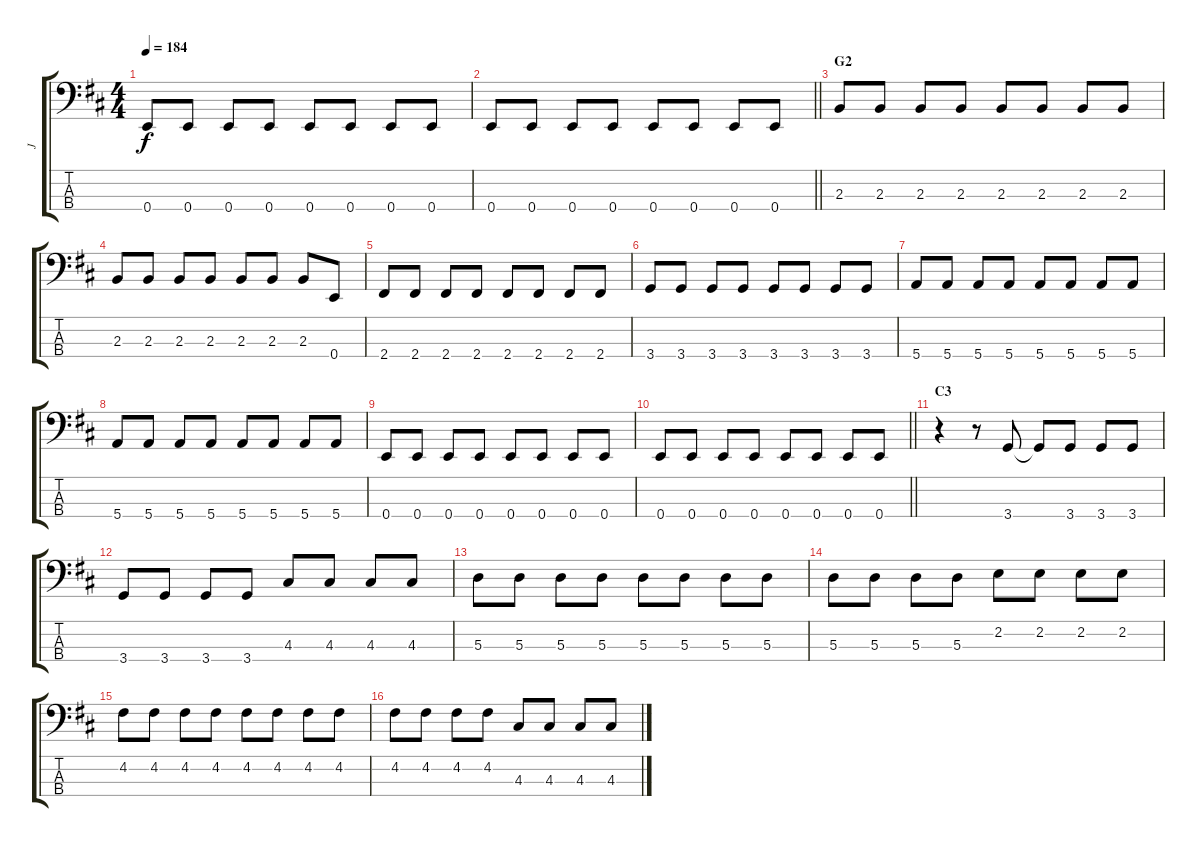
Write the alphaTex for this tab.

\track ("J" "J") {instrument electricbassfinger}
\staff {score tabs}
\tuning (G2 D2 A1 E1) {hide}
\ts (4 4)
\tempo 184
\clef f4
\ks bminor
0.4.8{dy f} 0.4.8 0.4.8 0.4.8 0.4.8 0.4.8 0.4.8 0.4.8 |
\barLineRight lightlight
0.4.8 0.4.8 0.4.8 0.4.8 0.4.8 0.4.8 0.4.8 0.4.8 |
\section ("" "G2")
2.3.8 2.3.8 2.3.8 2.3.8 2.3.8 2.3.8 2.3.8 2.3.8 |
2.3.8 2.3.8 2.3.8 2.3.8 2.3.8 2.3.8 2.3.8 0.4.8 |
2.4.8 2.4.8 2.4.8 2.4.8 2.4.8 2.4.8 2.4.8 2.4.8 |
3.4.8 3.4.8 3.4.8 3.4.8 3.4.8 3.4.8 3.4.8 3.4.8 |
5.4.8 5.4.8 5.4.8 5.4.8 5.4.8 5.4.8 5.4.8 5.4.8 |
5.4.8 5.4.8 5.4.8 5.4.8 5.4.8 5.4.8 5.4.8 5.4.8 |
0.4.8 0.4.8 0.4.8 0.4.8 0.4.8 0.4.8 0.4.8 0.4.8 |
\barLineRight lightlight
0.4.8 0.4.8 0.4.8 0.4.8 0.4.8 0.4.8 0.4.8 0.4.8 |
\section ("" "C3")
r.4 r.8 3.4.8 3.4{t}.8 3.4.8 3.4.8 3.4.8 |
3.4.8 3.4.8 3.4.8 3.4.8 4.3.8 4.3.8 4.3.8 4.3.8 |
5.3.8 5.3.8 5.3.8 5.3.8 5.3.8 5.3.8 5.3.8 5.3.8 |
5.3.8 5.3.8 5.3.8 5.3.8 2.2.8 2.2.8 2.2.8 2.2.8 |
4.2.8 4.2.8 4.2.8 4.2.8 4.2.8 4.2.8 4.2.8 4.2.8 |
4.2.8 4.2.8 4.2.8 4.2.8 4.3.8 4.3.8 4.3.8 4.3.8
